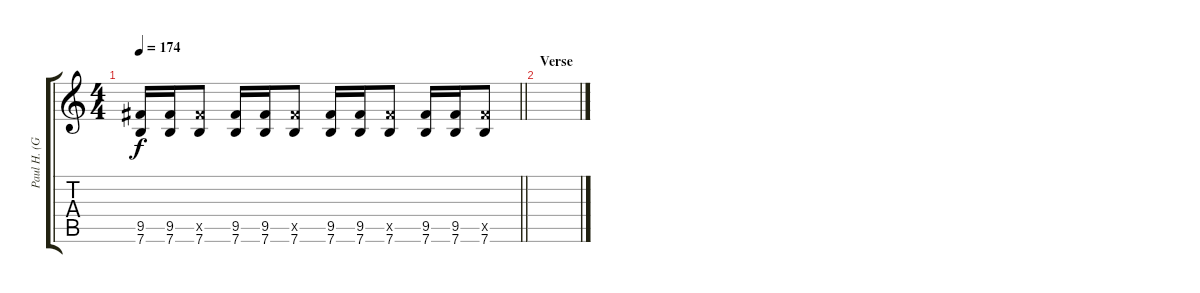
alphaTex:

\track ("Paul H. (Guitar)" "Paul H. (G") {instrument distortionguitar}
\staff {score tabs}
\tuning (E4 B3 G3 D3 A2 E2) {hide}
\ts (4 4)
\tempo 174
\clef g2
\barLineRight lightlight
\ks c
(9.5 7.6).16{dy f} (9.5 7.6).16 (9.5{x} 7.6).8 (9.5 7.6).16 (9.5 7.6).16 (9.5{x} 7.6).8 (9.5 7.6).16 (9.5 7.6).16 (9.5{x} 7.6).8 (9.5 7.6).16 (9.5 7.6).16 (9.5{x} 7.6).8 |
\section ("" "Verse")
